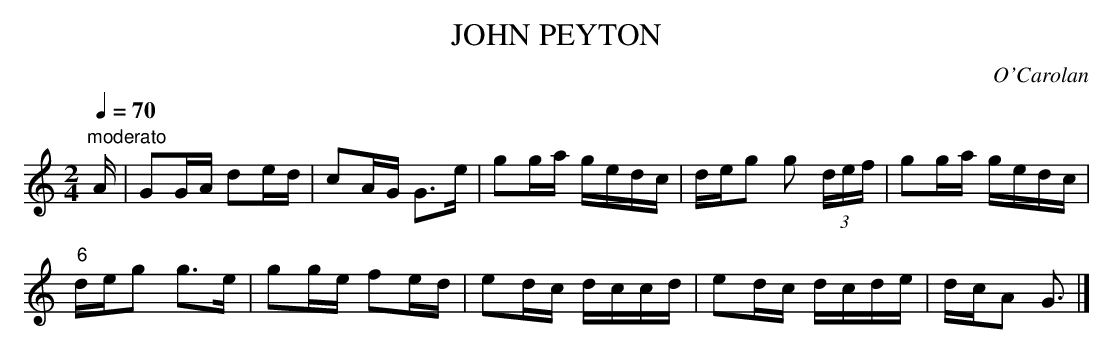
X:1
T:JOHN PEYTON
C:O'Carolan
source (according to Brennan).
Q:1/4=70
M:2/4
L:1/16
K:C
"moderato"
A|G2GA d2ed|c2AG G3e|g2ga gedc|deg2 g2 (3def|g2ga gedc|
"6"deg2 g3e|g2ge f2ed|e2dc dccd|e2dc dcde|dcA2 G3 |]
